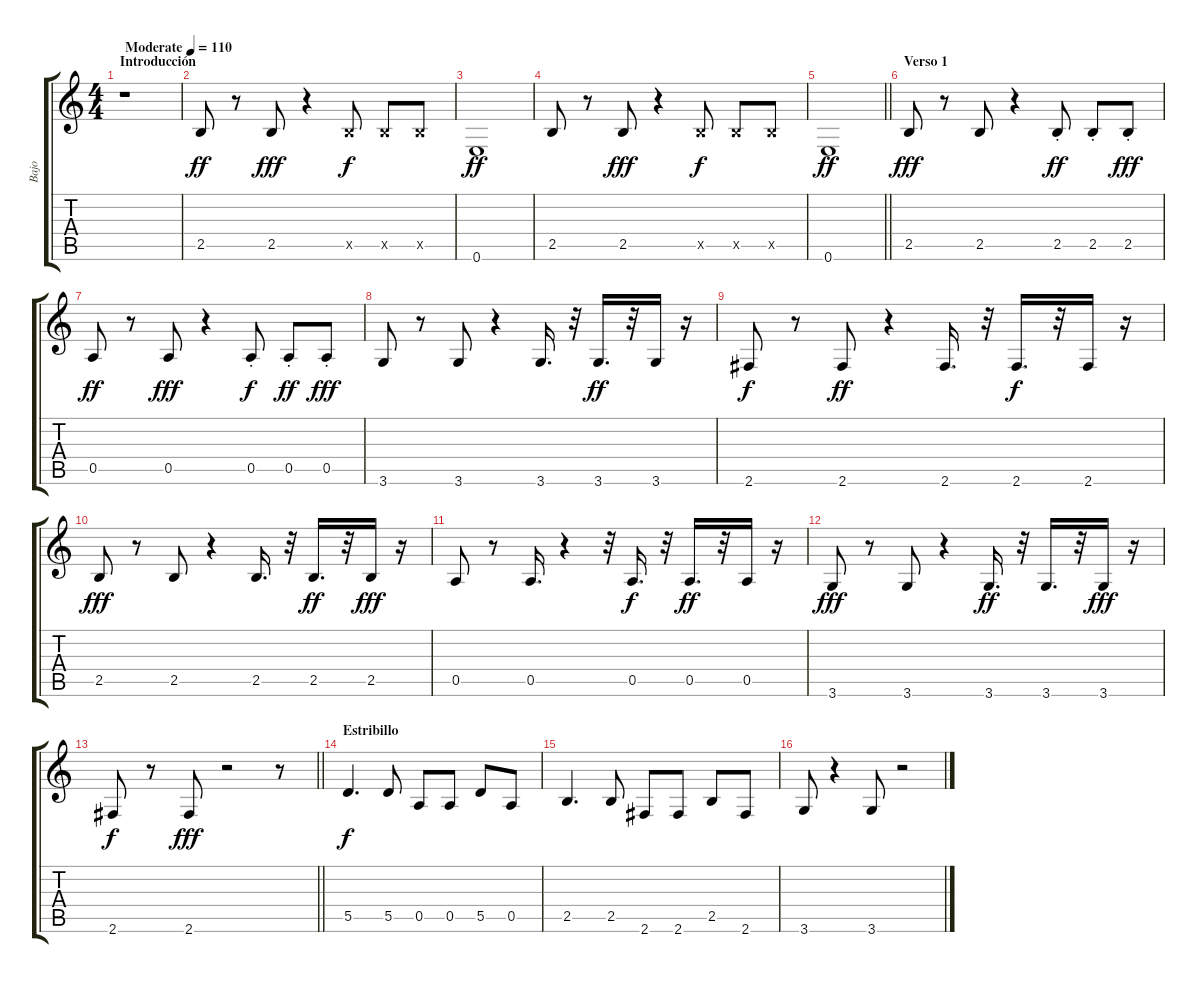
\track ("Bajo" "Bajo") {instrument electricbassfinger}
\staff {score tabs}
\tuning (E4 B3 G3 D3 A2 E2) {hide}
\ts (4 4)
\section ("" "Introducción")
\tempo (110 "Moderate")
\clef g2
\ks c
r.1{dy ff instrument electricbassfinger} |
2.5.8 r.8 2.5.8{dy fff} r.4 2.5{x}.8{dy f} 2.5{x}.8 2.5{x}.8 |
0.6.1{dy ff} |
2.5.8 r.8 2.5.8{dy fff} r.4 2.5{x}.8{dy f} 2.5{x}.8 2.5{x}.8 |
\barLineRight lightlight
0.6.1{dy ff} |
\section ("" "Verso 1")
2.5.8{dy fff} r.8 2.5.8 r.4 2.5{st}.8{dy ff} 2.5{st}.8 2.5{st}.8{dy fff} |
0.5.8{dy ff} r.8 0.5.8{dy fff} r.4 0.5{st}.8{dy f} 0.5{st}.8{dy ff} 0.5{st}.8{dy fff} |
3.6.8 r.8 3.6.8 r.4 3.6.16{d} r.32 3.6.16{d dy ff} r.32 3.6.16 r.16 |
2.6.8{dy f} r.8 2.6.8{dy ff} r.4 2.6.16{d} r.32 2.6.16{d dy f} r.32 2.6.16 r.16 |
2.5.8{dy fff} r.8 2.5.8 r.4 2.5.16{d} r.32 2.5.16{d dy ff} r.32 2.5.16{dy fff} r.16 |
0.5.8 r.8 0.5.16{d} r.4 r.32 0.5.16{d dy f} r.32 0.5.16{d dy ff} r.32 0.5.16 r.16 |
3.6.8{dy fff} r.8 3.6.8 r.4 3.6.16{d dy ff} r.32 3.6.16{d} r.32 3.6.16{dy fff} r.16 |
\barLineRight lightlight
2.6.8{dy f} r.8 2.6.8{dy fff} r.2 r.8 |
\section ("" "Estribillo")
5.5.4{d dy f} 5.5.8 0.5.8 0.5.8 5.5.8 0.5.8 |
2.5.4{d} 2.5.8 2.6.8 2.6.8 2.5.8 2.6.8 |
3.6.8 r.4 3.6.8 r.2
